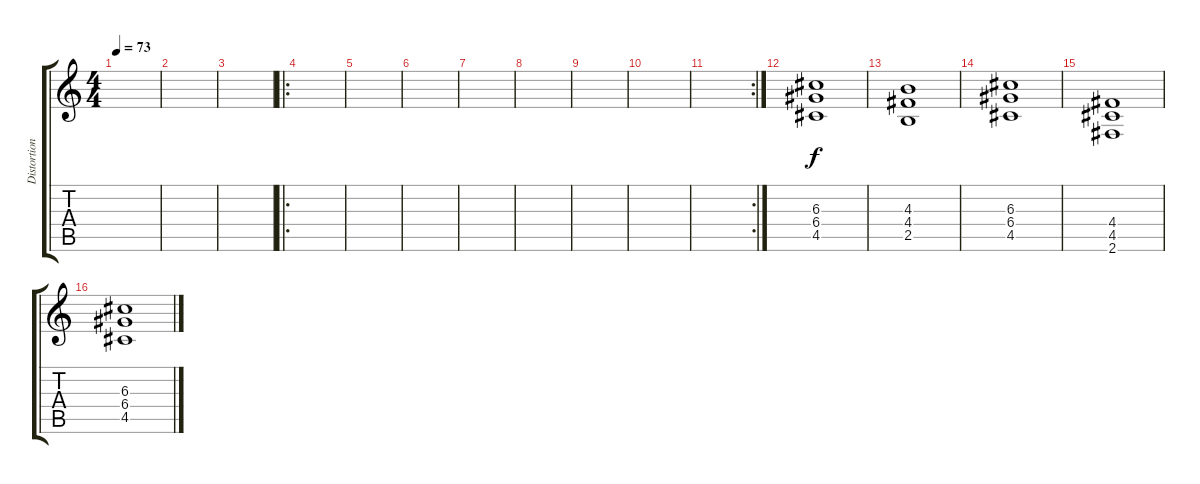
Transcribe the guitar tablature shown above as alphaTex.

\track ("Distortion Rythm" "Distortion") {instrument distortionguitar}
\staff {score tabs}
\tuning (E4 B3 G3 D3 A2 E2) {hide}
\ts (4 4)
\tempo 73
\clef g2
\ks c
|
|
|
\ro
|
|
|
|
|
|
|
\rc 2
|
(6.3 6.4 4.5).1 |
(4.3 4.4 2.5).1 |
(6.3 6.4 4.5).1 |
(4.4 4.5 2.6).1 |
(6.3 6.4 4.5).1
